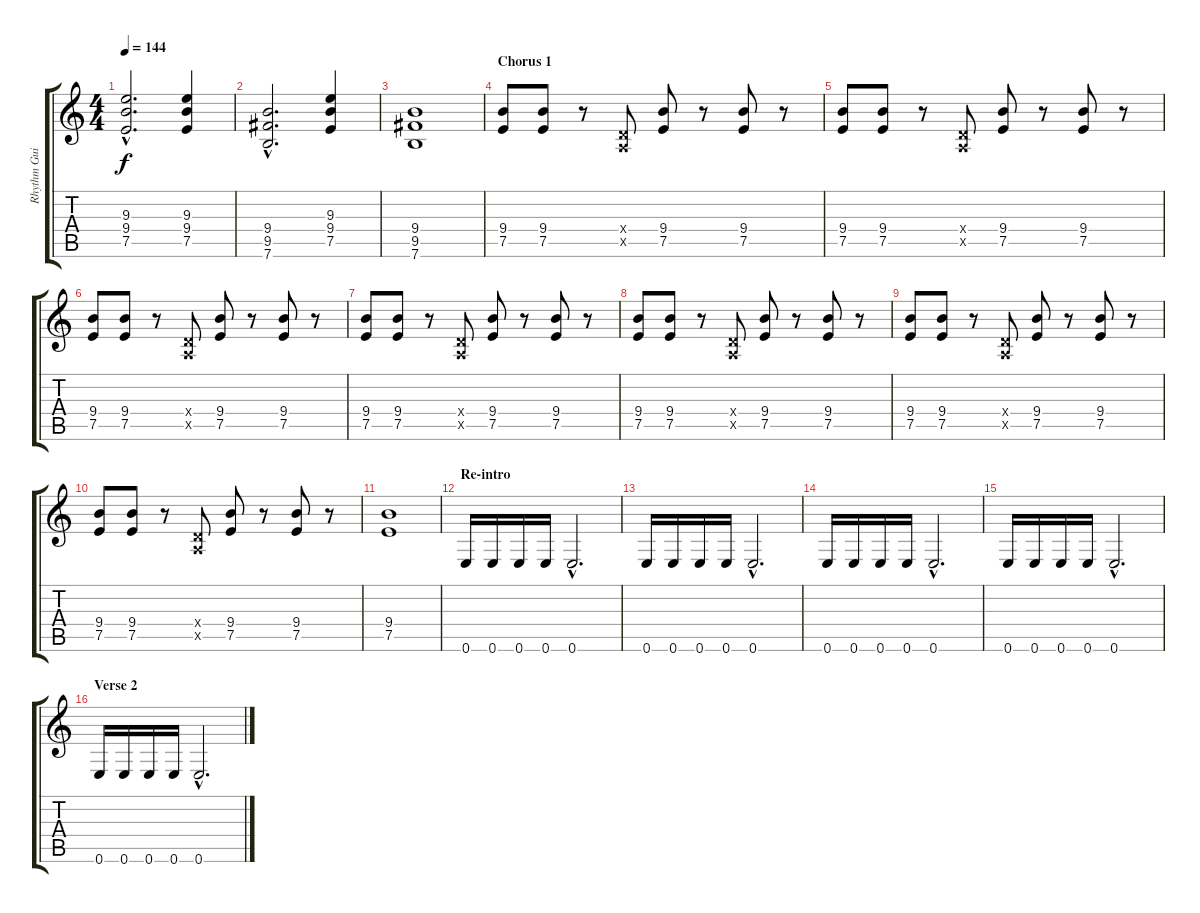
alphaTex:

\track ("Rhythm Guitar 2" "Rhythm Gui") {instrument overdrivenguitar}
\staff {score tabs}
\tuning (E4 B3 G3 D3 A2 E2) {hide}
\ts (4 4)
\tempo 144
\clef g2
\ks c
(9.3{hac} 9.4{hac} 7.5{hac}).2{d dy f} (9.3 9.4 7.5).4 |
(9.4{hac} 9.5{hac} 7.6{hac}).2{d} (9.3 9.4 7.5).4 |
(9.4 9.5 7.6).1 |
\section ("" "Chorus 1")
(9.4 7.5).8 (9.4 7.5).8 r.8 (0.4{x} 0.5{x}).8 (9.4 7.5).8 r.8 (9.4 7.5).8 r.8 |
(9.4 7.5).8 (9.4 7.5).8 r.8 (0.4{x} 0.5{x}).8 (9.4 7.5).8 r.8 (9.4 7.5).8 r.8 |
(9.4 7.5).8 (9.4 7.5).8 r.8 (0.4{x} 0.5{x}).8 (9.4 7.5).8 r.8 (9.4 7.5).8 r.8 |
(9.4 7.5).8 (9.4 7.5).8 r.8 (0.4{x} 0.5{x}).8 (9.4 7.5).8 r.8 (9.4 7.5).8 r.8 |
(9.4 7.5).8 (9.4 7.5).8 r.8 (0.4{x} 0.5{x}).8 (9.4 7.5).8 r.8 (9.4 7.5).8 r.8 |
(9.4 7.5).8 (9.4 7.5).8 r.8 (0.4{x} 0.5{x}).8 (9.4 7.5).8 r.8 (9.4 7.5).8 r.8 |
(9.4 7.5).8 (9.4 7.5).8 r.8 (0.4{x} 0.5{x}).8 (9.4 7.5).8 r.8 (9.4 7.5).8 r.8 |
(9.4 7.5).1 |
\section ("" "Re-intro")
0.6.16 0.6.16 0.6.16 0.6.16 0.6{hac}.2{d} |
0.6.16 0.6.16 0.6.16 0.6.16 0.6{hac}.2{d} |
0.6.16 0.6.16 0.6.16 0.6.16 0.6{hac}.2{d} |
0.6.16 0.6.16 0.6.16 0.6.16 0.6{hac}.2{d} |
\section ("" "Verse 2")
0.6.16 0.6.16 0.6.16 0.6.16 0.6{hac}.2{d}
